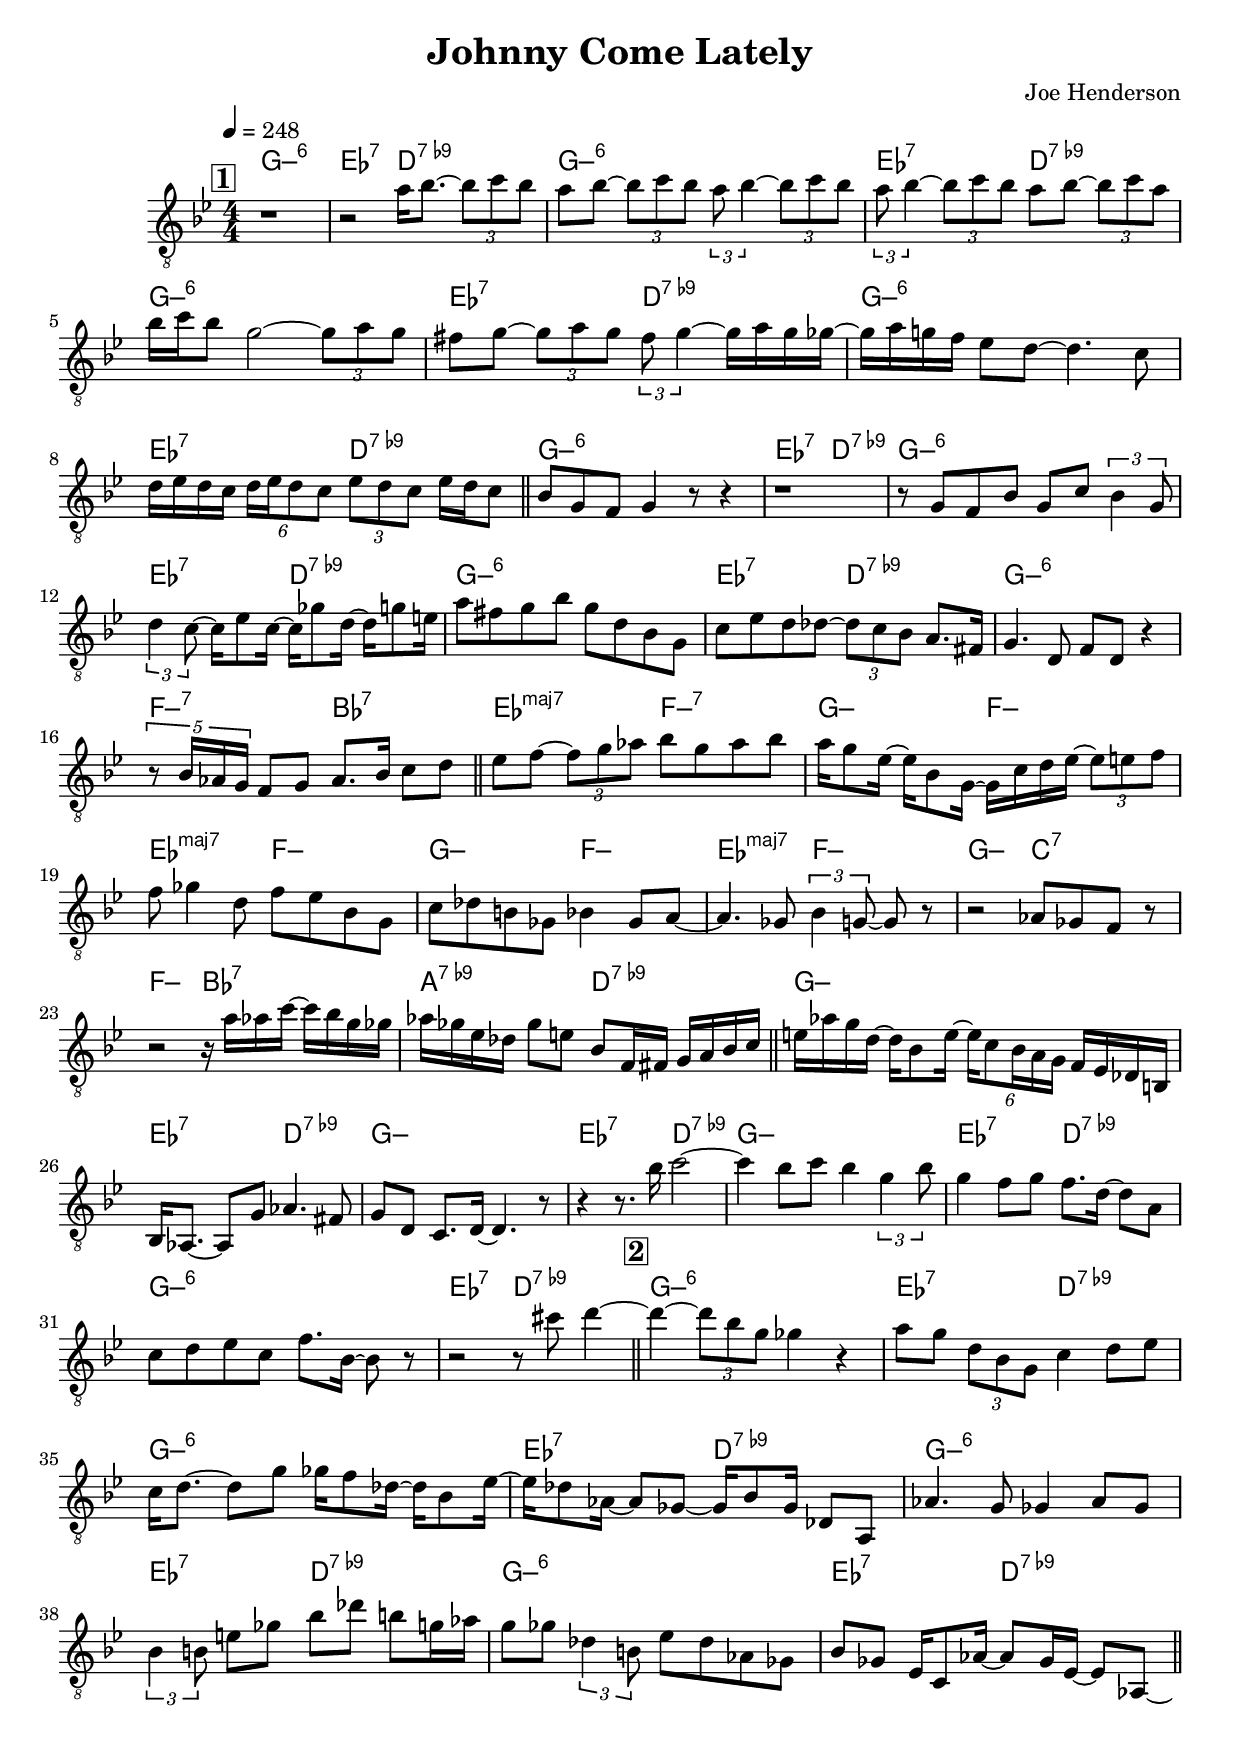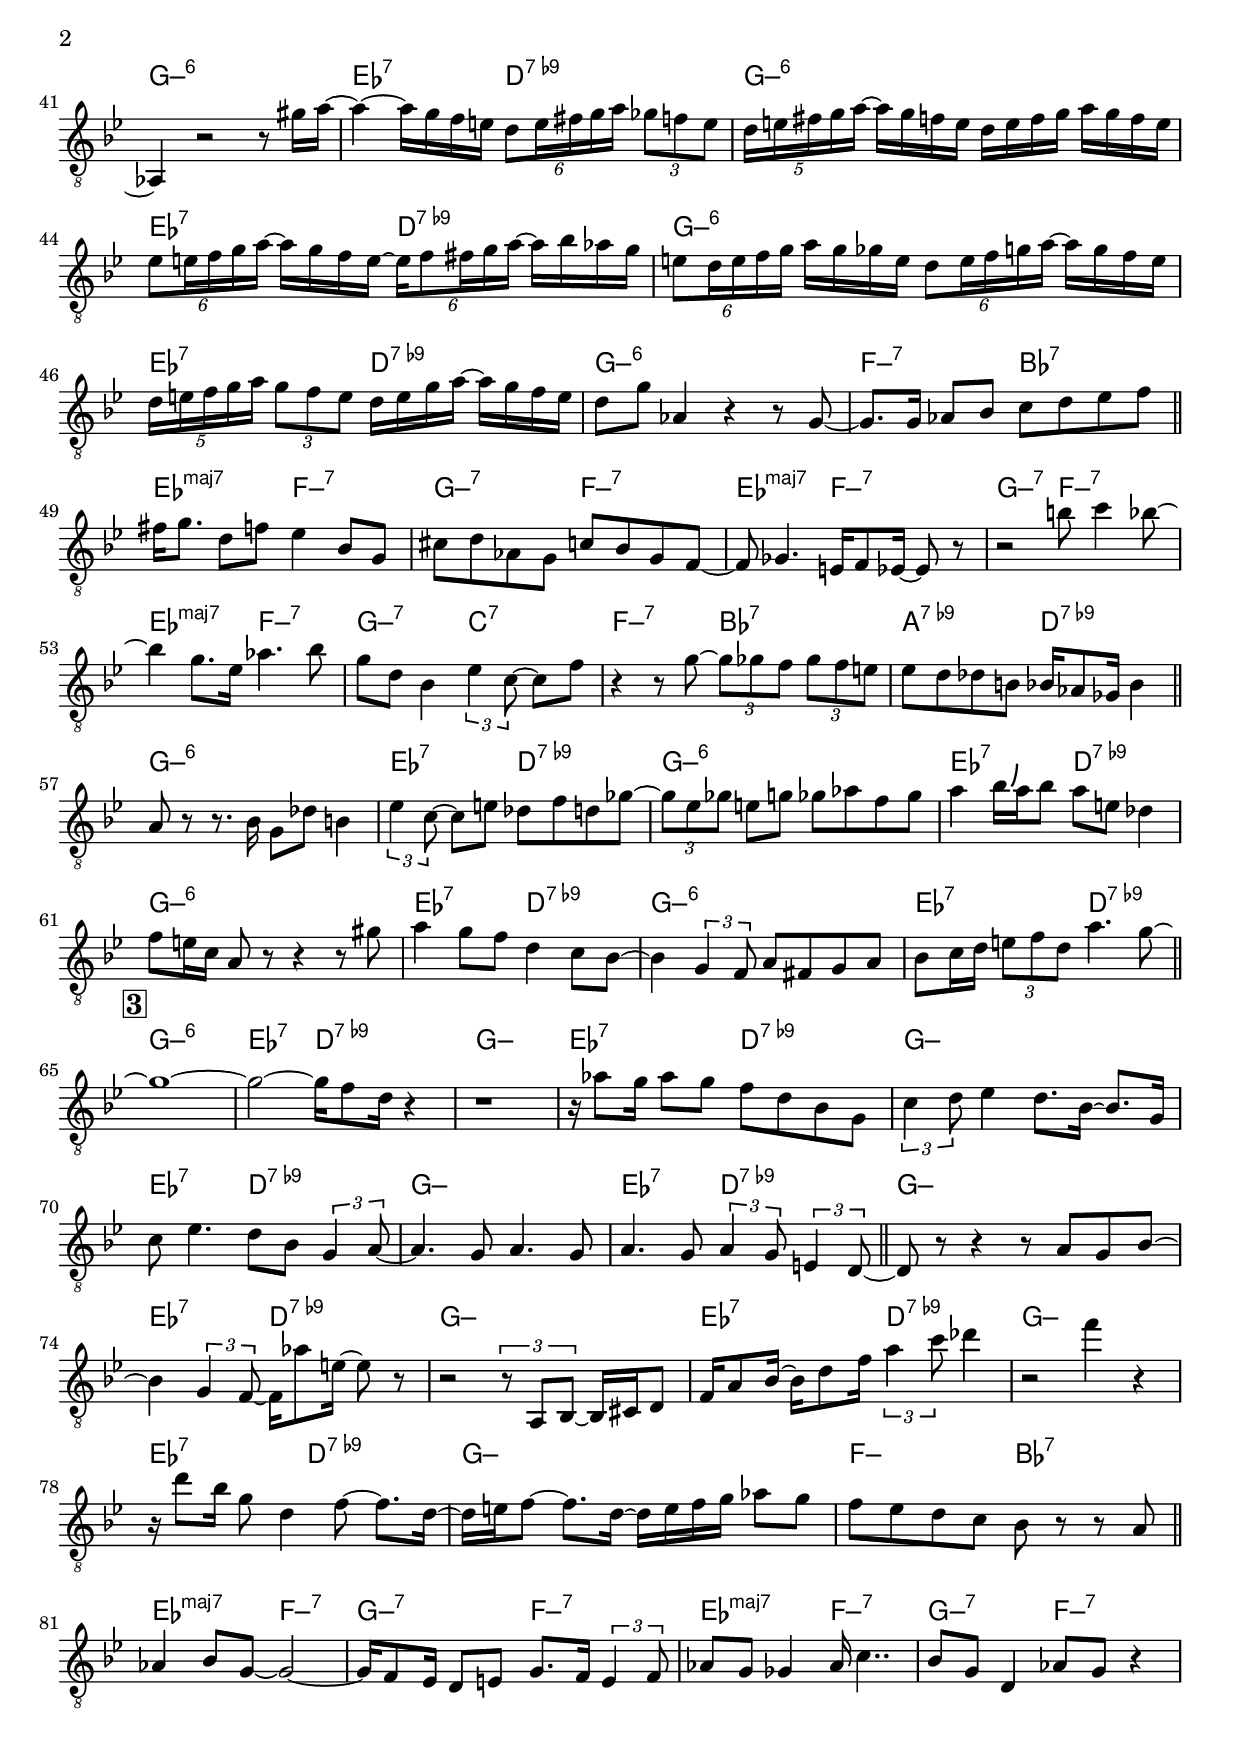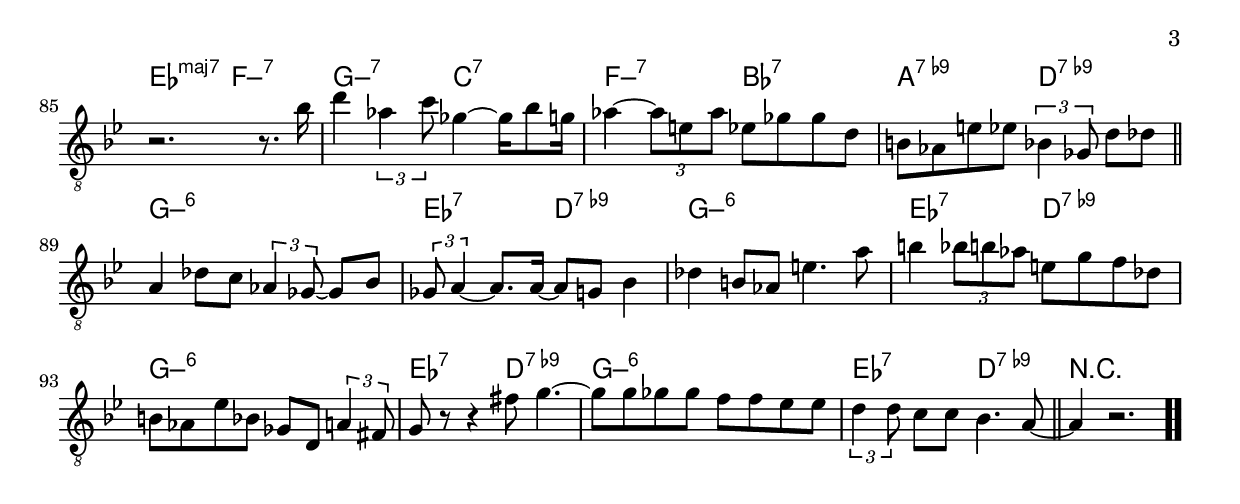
\version "2.13.2"

#(ly:set-option 'point-and-click #f)

\header {
  title = "Johnny Come Lately"
  composer = "Joe Henderson"
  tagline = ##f
}
global =
{
    \override Staff.TimeSignature #'style = #'()
    \time 4/4
    \clef "treble_8"
    \key g \minor
    \override Rest #'direction = #'0
    \override MultiMeasureRest #'staff-position = #0
}
\score
{
<<
    \transpose c' c'

    \new ChordNames { \chords {
      \set majorSevenSymbol = \markup { "maj7" }
      \set minorChordModifier = \markup { \char ##x2013 }
      
      | g1:min6 | es2:7 d2:9- | g1:min6 | es2:7 d2:9- | g1:min6 | es2:7 d2:9- | g1:min6 | es2:7 d2:9- 
      | g1:min6 | es2:7 d2:9- | g1:min6 | es2:7 d2:9- | g1:min6 | es2:7 d2:9- | g1:min6 | f2:min7 bes2:7 
      | es2:maj f2:min7 | g2:min f2:min | es2:maj f2:min | g2:min f2:min | es2:maj f2:min | g2:min c2:7 | f2:min bes2:7 | a2:9- d2:9- 
      | g1:min | es2:7 d2:9- | g1:min | es2:7 d2:9- | g1:min | es2:7 d2:9- | g1:min6 | es2:7 d2:9- 
      | g1:min6 | es2:7 d2:9- | g1:min6 | es2:7 d2:9- | g1:min6 | es2:7 d2:9- | g1:min6 | es2:7 d2:9- 
      | g1:min6 | es2:7 d2:9- | g1:min6 | es2:7 d2:9- | g1:min6 | es2:7 d2:9- | g1:min6 | f2:min7 bes2:7 
      | es2:maj f2:min7 | g2:min7 f2:min7 | es2:maj f2:min7 | g2:min7 f2:min7 | es2:maj f2:min7 | g2:min7 c2:7 | f2:min7 bes2:7 | a2:9- d2:9- 
      | g1:min6 | es2:7 d2:9- | g1:min6 | es2:7 d2:9- | g1:min6 | es2:7 d2:9- | g1:min6 | es2:7 d2:9- 
      | g1:min6 | es2:7 d2:9- | g1:min | es2:7 d2:9- | g1:min | es2:7 d2:9- | g1:min | es2:7 d2:9- 
      | g1:min | es2:7 d2:9- | g1:min | es2:7 d2:9- | g1:min | es2:7 d2:9- | g1:min | f2:min bes2:7 
      | es2:maj f2:min7 | g2:min7 f2:min7 | es2:maj f2:min7 | g2:min7 f2:min7 | es2:maj f2:min7 | g2:min7 c2:7 | f2:min7 bes2:7 | a2:9- d2:9- 
      | g1:min6 | es2:7 d2:9- | g1:min6 | es2:7 d2:9- | g1:min6 | es2:7 d2:9- | g1:min6 | es2:7 d2:9- 
      | r1|
      }
      }

    \new Staff
    <<
    \transpose c' c'

    {
      \global
  		%\override Score.MetronomeMark #'transparent = ##t
  		%\override Score.MetronomeMark #'stencil = ##f
  		
  		\override HorizontalBracket #'direction = #UP
  		\override HorizontalBracket #'bracket-flare = #'(0 . 0)
  		
  		\override TextSpanner #'dash-fraction = #1.0
  		\override TextSpanner #'bound-details #'left #'text = \markup{ \concat{\draw-line #'(0 . -1.0) \draw-line #'(1.0 . 0) }}
  		\override TextSpanner #'bound-details #'right #'text = \markup{ \concat{ \draw-line #'(1.0 . 0) \draw-line #'(0 . -1.0) }}
          \set Score.markFormatter = #format-mark-box-numbers


      \tempo 4 = 248
      \set Score.currentBarNumber = #1
     
      \bar "||" \mark \default r1 
      | r2 a'16 bes'8.~ \tuplet 3/2 {bes'8 c''8 bes'8} 
      | a'8 bes'8~ \tuplet 3/2 {bes'8 c''8 bes'8} \tuplet 3/2 {a'8 bes'4~} \tuplet 3/2 {bes'8 c''8 bes'8} 
      | \tuplet 3/2 {a'8 bes'4~} \tuplet 3/2 {bes'8 c''8 bes'8} a'8 bes'8~ \tuplet 3/2 {bes'8 c''8 a'8} 
      | bes'16 c''16 bes'8 g'2~ \tuplet 3/2 {g'8 a'8 g'8} 
      | fis'8 g'8~ \tuplet 3/2 {g'8 a'8 g'8} \tuplet 3/2 {fis'8 g'4~} g'16 a'16 g'16 ges'16~ 
      | ges'16 a'16 g'16 f'16 es'8 d'8~ d'4. c'8 
      | d'16 es'16 d'16 c'16 \tuplet 6/4 {d'16 es'16 d'8 c'8} \tuplet 3/2 {es'8 d'8 c'8} es'16 d'16 c'8 
      \bar "||" bes8 g8 f8 g4 r8 r4 
      | r1 
      | r8 g8 f8 bes8 g8 c'8 \tuplet 3/2 {bes4 g8} 
      | \tuplet 3/2 {d'4 c'8~} c'16 es'8 c'16~ c'16 ges'8 d'16~ d'16 g'8 e'16 
      | a'8 fis'8 g'8 bes'8 g'8 d'8 bes8 g8 
      | c'8 es'8 d'8 des'8~ \tuplet 3/2 {des'8 c'8 bes8} a8. fis16 
      | g4. d8 f8 d8 r4 
      | \tuplet 5/4 {r8 bes16 aes16 g16} f8 g8 aes8. bes16 c'8 d'8 
      \bar "||" es'8 f'8~ \tuplet 3/2 {f'8 g'8 aes'8} bes'8 g'8 aes'8 bes'8 
      | a'16 g'8 es'16~ es'16 bes8 g16~ g16 c'16 d'16 es'16~ \tuplet 3/2 {es'8 e'8 f'8} 
      | f'8 ges'4 d'8 f'8 es'8 bes8 g8 
      | c'8 des'8 b8 ges8 bes4 ges8 a8~ 
      | a4. ges8 \tuplet 3/2 {bes4 g8~} g8 r8 
      | r2 aes8 ges8 f8 r8 
      | r2 r16 a'16 aes'16 c''16~ c''16 bes'16 g'16 ges'16 
      | aes'16 ges'16 es'16 des'16 ges'8 e'8 bes8 f16 fis16 g16 a16 bes16 c'16 
      \bar "||" e'16 aes'16 g'16 d'16~ d'16 bes8 e'16~ \tuplet 6/4 {e'16 c'8 bes16 a16 g16} f16 es16 des16 b,16 
      | bes,16 aes,8.~ aes,8 g8 aes4. fis8 
      | g8 d8 c8. d16~ d4. r8 
      | r4 r8. bes'16 c''2~ 
      | c''4 bes'8 c''8 bes'4 \tuplet 3/2 {g'4 bes'8} 
      | g'4 f'8 g'8 f'8. d'16~ d'8 a8 
      | c'8 d'8 es'8 c'8 f'8. bes16~ bes8 r8 
      | r2 r8 cis''8 d''4~ 
      \bar "||" \mark \default d''4~ \tuplet 3/2 {d''8 bes'8 g'8} ges'4 r4 
      | a'8 g'8 \tuplet 3/2 {d'8 bes8 g8} c'4 d'8 es'8 
      | c'16 d'8.~ d'8 g'8 ges'16 f'8 des'16~ des'16 bes8 es'16~ 
      | es'16 des'8 aes16~ aes8 ges8~ ges16 bes8 ges16 des8 a,8 
      | aes4. g8 ges4 aes8 ges8 
      | \tuplet 3/2 {bes4 b8} e'8 ges'8 bes'8 des''8 b'8 g'16 aes'16 
      | g'8 ges'8 \tuplet 3/2 {des'4 b8} es'8 des'8 aes8 ges8 
      | bes8 ges8 es16 c8 aes16~ aes8 ges16 es16~ es8 aes,8~ 
      \bar "||" aes,4 r2 r8 gis'16 a'16~ 
      | a'4~ a'16 g'16 f'16 e'16 \tuplet 6/4 {d'8 e'16 fis'16 g'16 a'16} \tuplet 3/2 {ges'8 f'8 e'8} 
      | \tuplet 5/4 {d'16 e'16 fis'16 g'16 a'16~} a'16 g'16 f'16 e'16 d'16 e'16 f'16 g'16 a'16 g'16 f'16 e'16 
      | \tuplet 6/4 {es'8 e'16 f'16 g'16 a'16~} a'16 g'16 f'16 e'16~ \tuplet 6/4 {e'16 f'8 fis'16 g'16 a'16~} a'16 bes'16 aes'16 g'16 
      | \tuplet 6/4 {e'8 d'16 e'16 f'16 g'16} a'16 g'16 ges'16 e'16 \tuplet 6/4 {d'8 e'16 f'16 g'16 a'16~} a'16 g'16 f'16 e'16 
      | \tuplet 5/4 {d'16 e'16 f'16 g'16 a'16} \tuplet 3/2 {g'8 f'8 e'8} d'16 e'16 g'16 a'16~ a'16 g'16 f'16 e'16 
      | d'8 g'8 aes4 r4 r8 g8~ 
      | g8. g16 aes8 bes8 c'8 d'8 es'8 f'8 
      \bar "||" fis'16 g'8. d'8 f'8 es'4 bes8 g8 
      | cis'8 d'8 aes8 g8 c'8 bes8 g8 f8~ 
      | f8 ges4. e16 f8 es16~ es8 r8 
      | r2 b'8 c''4 bes'8~ 
      | bes'4 g'8. es'16 aes'4. bes'8 
      | g'8 d'8 bes4 \tuplet 3/2 {es'4 c'8~} c'8 f'8 
      | r4 r8 g'8~ \tuplet 3/2 {g'8 ges'8 f'8} \tuplet 3/2 {ges'8 f'8 e'8} 
      | es'8 d'8 des'8 b8 bes16 aes8 ges16 bes4 
      \bar "||" a8 r8 r8. bes16 g8 des'8 b4 
      | \tuplet 3/2 {es'4 c'8~} c'8 e'8 des'8 f'8 d'8 ges'8~ 
      | \tuplet 3/2 {ges'8 es'8 ges'8} e'8 g'8 ges'8 aes'8 f'8 ges'8 
      | a'4 bes'16\bendAfter #+4  a'16 bes'8 a'8 e'8 des'4 
      | f'8 e'16 c'16 a8 r8 r4 r8 gis'8 
      | a'4 g'8 f'8 d'4 c'8 bes8~ 
      | bes4 \tuplet 3/2 {g4 f8} a8 fis8 g8 a8 
      | bes8 c'16 d'16 \tuplet 3/2 {e'8 f'8 d'8} a'4. g'8~ 
      \bar "||" \mark \default g'1~ 
      | g'2~ g'16 f'8 d'16 r4 
      | r1 
      | r16 aes'8 g'16 aes'8 g'8 f'8 d'8 bes8 g8 
      | \tuplet 3/2 {c'4 d'8} es'4 d'8. bes16~ bes8. g16 
      | c'8 es'4. d'8 bes8 \tuplet 3/2 {g4 a8~} 
      | a4. g8 a4. g8 
      | a4. g8 \tuplet 3/2 {a4 g8} \tuplet 3/2 {e4 d8~} 
      \bar "||" d8 r8 r4 r8 a8 g8 bes8~ 
      | bes4 \tuplet 3/2 {g4 f8~} f16 aes'8 e'16~ e'8 r8 
      | r2 \tuplet 3/2 {r8 a,8 bes,8~} bes,16 cis16 d8 
      | f16 a8 bes16~ bes16 d'8 f'16 \tuplet 3/2 {a'4 c''8} des''4 
      | r2 f''4 r4 
      | r16 d''8 bes'16 g'8 d'4 f'8~ f'8. d'16~ 
      | d'16 e'16 f'8~ f'8. d'16~ d'16 e'16 f'16 g'16 aes'8 g'8 
      | f'8 es'8 d'8 c'8 bes8 r8 r8 a8 
      \bar "||" aes4 bes8 g8~ g2~ 
      | g16 f8 es16 d8 e8 g8. f16 \tuplet 3/2 {e4 f8} 
      | aes8 g8 ges4 aes16 c'4.. 
      | bes8 g8 d4 aes8 g8 r4 
      | r2. r8. bes'16 
      | d''4 \tuplet 3/2 {aes'4 c''8} ges'4~ ges'16 bes'8 g'16 
      | aes'4~ \tuplet 3/2 {aes'8 e'8 aes'8} es'8 ges'8 ges'8 d'8 
      | b8 aes8 e'8 es'8 \tuplet 3/2 {bes4 ges8} d'8 des'8 
      \bar "||" a4 des'8 c'8 \tuplet 3/2 {aes4 ges8~} ges8 bes8 
      | \tuplet 3/2 {ges8 a4~} a8. a16~ a8 g8 bes4 
      | des'4 b8 aes8 e'4. a'8 
      | b'4 \tuplet 3/2 {bes'8 b'8 aes'8} e'8 g'8 f'8 des'8 
      | b8 aes8 es'8 bes8 ges8 d8 \tuplet 3/2 {a4 fis8} 
      | g8 r8 r4 fis'8 g'4.~ 
      | g'8 g'8 ges'8 ges'8 f'8 f'8 es'8 es'8 
      | \tuplet 3/2 {d'4 d'8} c'8 c'8 bes4. a8~ 
      \bar "||" a4 r2.\bar  ".."
    }
    >>
>>    
}
